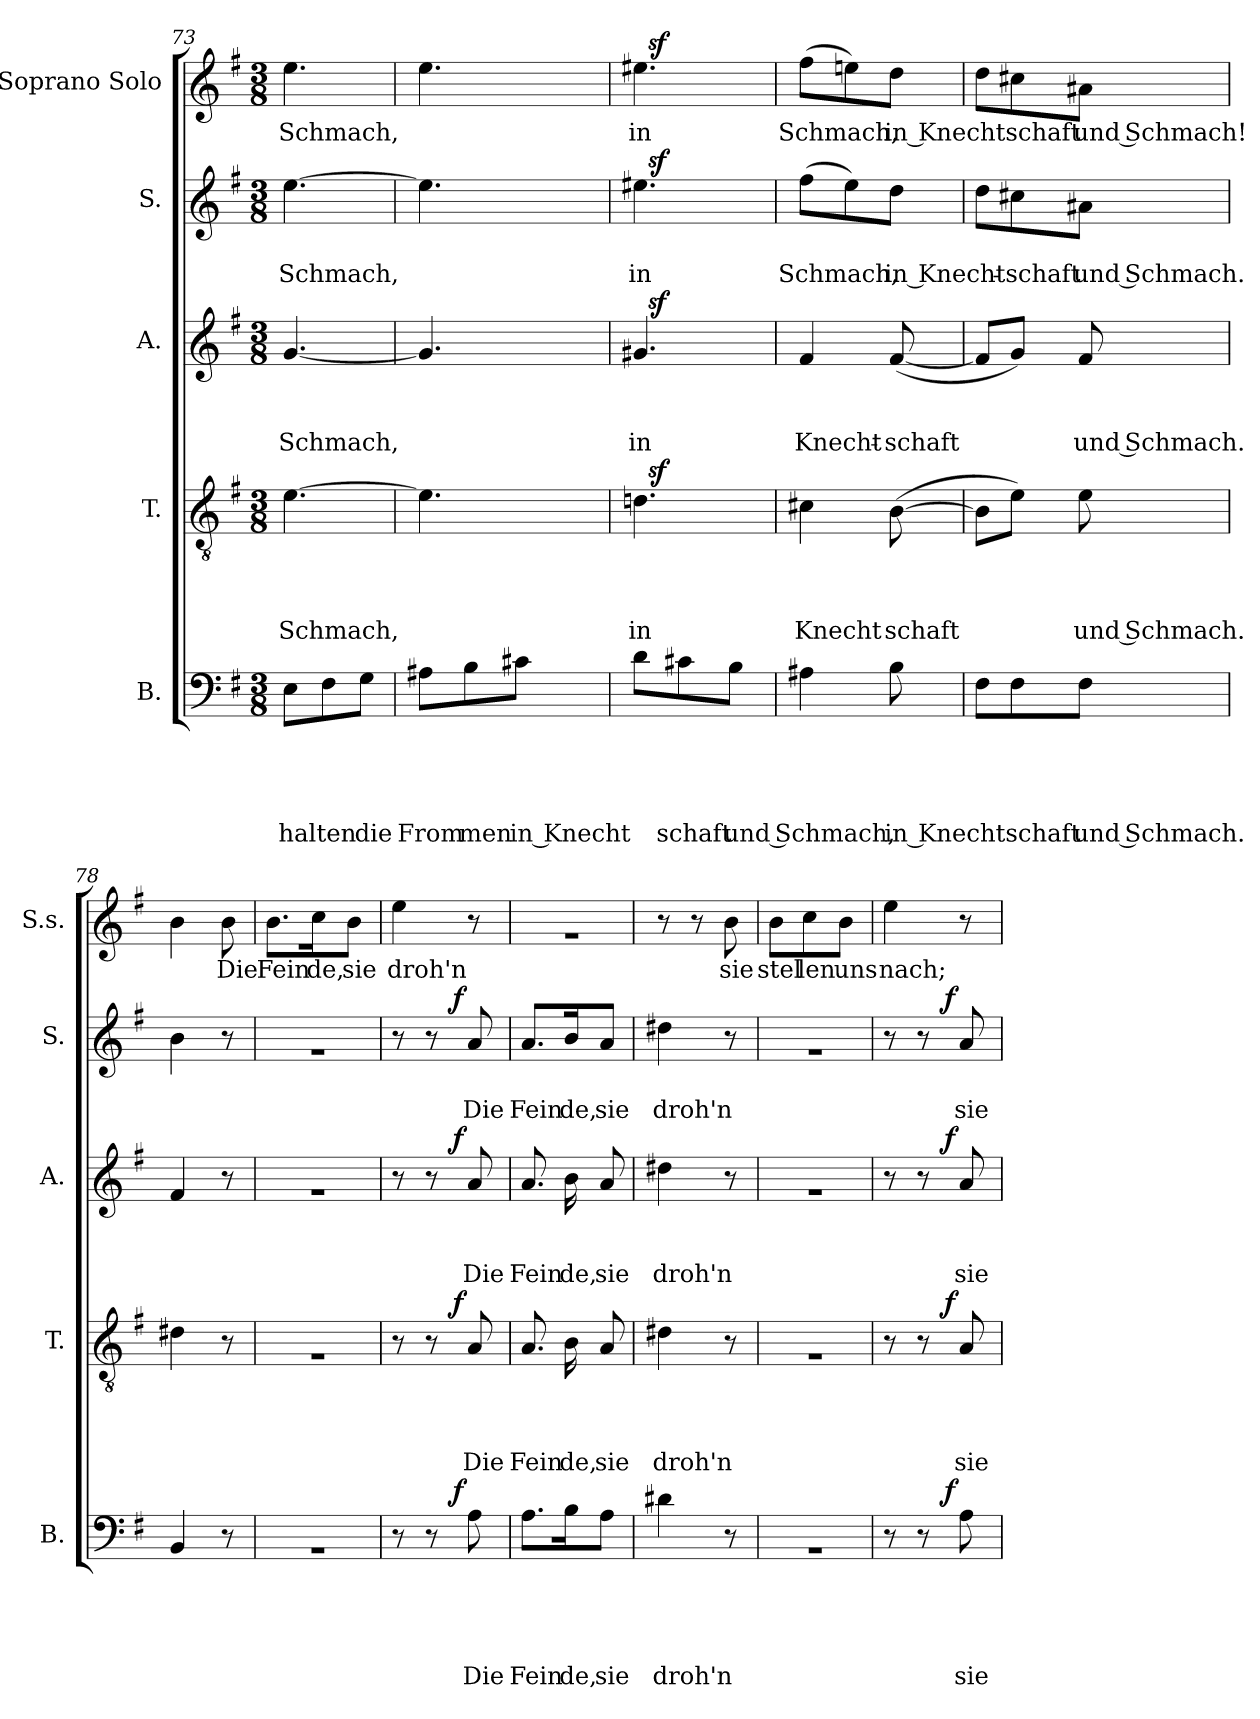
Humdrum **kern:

**kern	**text	**text	**text	**text	**text	**dynam	**kern	**text	**text	**text	**text	**dynam	**kern	**text	**text	**text	**dynam	**kern	**text	**text	**dynam	**kern	**text	**dynam
*part5	*part5	*part5	*part5	*part5	*part5	*part5	*part4	*part4	*part4	*part4	*part4	*part4	*part3	*part3	*part3	*part3	*part3	*part2	*part2	*part2	*part2	*part1	*part1	*part1
*staff5	*staff5	*staff5	*staff5	*staff5	*staff5	*staff5	*staff4	*staff4	*staff4	*staff4	*staff4	*staff4	*staff3	*staff3	*staff3	*staff3	*staff3	*staff2	*staff2	*staff2	*staff2	*staff1	*staff1	*staff1
*I"B.	*	*	*	*	*	*	*I"T.	*	*	*	*	*	*I"A.	*	*	*	*	*I"S.	*	*	*	*I"Soprano Solo	*	*
*I'B.	*	*	*	*	*	*	*I'T.	*	*	*	*	*	*I'A.	*	*	*	*	*I'S.	*	*	*	*I'S.s.	*	*
*clefF4	*	*	*	*	*	*	*clefGv2	*	*	*	*	*	*clefG2	*	*	*	*	*clefG2	*	*	*	*clefG2	*	*
*k[f#]	*	*	*	*	*	*	*k[f#]	*	*	*	*	*	*k[f#]	*	*	*	*	*k[f#]	*	*	*	*k[f#]	*	*
*G:	*	*	*	*	*	*	*G:	*	*	*	*	*	*G:	*	*	*	*	*G:	*	*	*	*G:	*	*
*M3/8	*	*	*	*	*	*	*M3/8	*	*	*	*	*	*M3/8	*	*	*	*	*M3/8	*	*	*	*M3/8	*	*
=73	=73	=73	=73	=73	=73	=73	=73	=73	=73	=73	=73	=73	=73	=73	=73	=73	=73	=73	=73	=73	=73	=73	=73	=73
!	!	!	!	!	!LO:LY:b	!	!	!	!	!	!LO:LY:b	!	!	!	!	!LO:LY:b	!	!	!	!LO:LY:b	!	!	!LO:LY:b	!
8E\L	.	.	.	.	hal	.	[<4.e\	.	.	.	Schmach,	.	[<4.g/	.	.	Schmach,	.	[<4.ee\	.	Schmach,	.	4.ee\	Schmach,	.
!	!	!	!	!	!LO:LY:b	!	!	!	!	!	!	!	!	!	!	!	!	!	!	!	!	!	!	!
8F#\	.	.	.	.	ten	.	.	.	.	.	.	.	.	.	.	.	.	.	.	.	.	.	.	.
!	!	!	!	!	!LO:LY:b	!	!	!	!	!	!	!	!	!	!	!	!	!	!	!	!	!	!	!
8G\J	.	.	.	.	die	.	.	.	.	.	.	.	.	.	.	.	.	.	.	.	.	.	.	.
!!LO:LB:g=z
=74	=74	=74	=74	=74	=74	=74	=74	=74	=74	=74	=74	=74	=74	=74	=74	=74	=74	=74	=74	=74	=74	=74	=74	=74
!	!	!	!	!	!LO:LY:b	!	!	!	!	!	!	!	!	!	!	!	!	!	!	!	!	!	!	!
8A#X\L	.	.	.	.	From	.	4.e\]	.	.	.	.	.	4.g/]	.	.	.	.	4.ee\]	.	.	.	4.ee\	.	.
!	!	!	!	!	!LO:LY:b	!	!	!	!	!	!	!	!	!	!	!	!	!	!	!	!	!	!	!
8B\	.	.	.	.	men	.	.	.	.	.	.	.	.	.	.	.	.	.	.	.	.	.	.	.
!	!	!	!	!	!LO:LY:b	!	!	!	!	!	!	!	!	!	!	!	!	!	!	!	!	!	!	!
8c#X\J	.	.	.	.	in Knecht	.	.	.	.	.	.	.	.	.	.	.	.	.	.	.	.	.	.	.
=75	=75	=75	=75	=75	=75	=75	=75	=75	=75	=75	=75	=75	=75	=75	=75	=75	=75	=75	=75	=75	=75	=75	=75	=75
!	!	!	!	!	!	!	!	!	!	!	!LO:LY:b	!	!	!	!	!LO:LY:b	!	!	!	!LO:LY:b	!	!	!LO:LY:b	!
*	*	*	*	*	*	*	*^	*	*	*	*	*	*^	*	*	*	*	*^	*	*	*	*^	*	*
8d\L	.	.	.	.	.	.	4.dn\	32ryy	.	.	.	in	.	4.g#X/	32ryy	.	.	in	.	4.ee#X\	32ryy	.	in	.	4.ee#X\	32ryy	in	.
!	!	!	!	!	!	!	!	!	!	!	!	!	!LO:DY:a	!	!	!	!	!	!LO:DY:a	!	!	!	!	!LO:DY:a	!	!	!	!LO:DY:a
.	.	.	.	.	.	.	.	4ryy	.	.	.	.	sf	.	4ryy	.	.	.	sf	.	4ryy	.	.	sf	.	4ryy	.	sf
!	!	!	!	!	!LO:LY:b	!	!	!	!	!	!	!	!	!	!	!	!	!	!	!	!	!	!	!	!	!	!	!
8c#X\	.	.	.	.	schaft	.	.	.	.	.	.	.	.	.	.	.	.	.	.	.	.	.	.	.	.	.	.	.
!	!	!	!	!	!LO:LY:b	!	!	!	!	!	!	!	!	!	!	!	!	!	!	!	!	!	!	!	!	!	!	!
8B\J	.	.	.	.	und Schmach,	.	.	.	.	.	.	.	.	.	.	.	.	.	.	.	.	.	.	.	.	.	.	.
.	.	.	.	.	.	.	.	16.ryy	.	.	.	.	.	.	16.ryy	.	.	.	.	.	16.ryy	.	.	.	.	16.ryy	.	.
=76	=76	=76	=76	=76	=76	=76	=76	=76	=76	=76	=76	=76	=76	=76	=76	=76	=76	=76	=76	=76	=76	=76	=76	=76	=76	=76	=76	=76
!	!	!	!	!	!	!	!	!	!	!	!	!LO:LY:b	!	!	!	!	!	!LO:LY:b	!	!	!	!	!LO:LY:b	!	!	!	!LO:LY:b	!
*	*	*	*	*	*	*	*v	*v	*	*	*	*	*	*	*	*	*	*	*	*v	*v	*	*	*	*v	*v	*	*
*	*	*	*	*	*	*	*	*	*	*	*	*	*v	*v	*	*	*	*	*	*	*	*	*	*	*
4A#X\	.	.	.	.	.	.	4c#X\	.	.	.	Knecht	.	4f#/	.	.	Knecht-	.	(>8ff#\L	.	Schmach,	.	(>8ff#\L	Schmach,	.
.	.	.	.	.	.	.	.	.	.	.	.	.	.	.	.	.	.	8ee\)	.	.	.	8een\)	.	.
!	!	!	!	!	!LO:LY:b	!	!	!	!	!	!LO:LY:b	!	!	!	!	!LO:LY:b	!	!	!	!LO:LY:b	!	!	!LO:LY:b	!
8B\	.	.	.	.	in Knecht	.	(>[>8B\	.	.	.	schaft	.	(<[<8f#/	.	.	-schaft	.	8dd\J	.	in Knecht-	.	8dd\J	in Knecht	.
=77	=77	=77	=77	=77	=77	=77	=77	=77	=77	=77	=77	=77	=77	=77	=77	=77	=77	=77	=77	=77	=77	=77	=77	=77
8F#\L	.	.	.	.	.	.	8B\L]	.	.	.	.	.	8f#/L]	.	.	.	.	8dd\L	.	.	.	8dd\L	.	.
!	!	!	!	!	!LO:LY:b	!	!	!	!	!	!	!	!	!	!	!	!	!	!	!LO:LY:b	!	!	!LO:LY:b	!
8F#\	.	.	.	.	schaft	.	8e\J)	.	.	.	.	.	8g/J)	.	.	.	.	8cc#X\	.	-schaft	.	8cc#X\	schaft	.
!	!	!	!	!	!LO:LY:b	!	!	!	!	!	!LO:LY:b	!	!	!	!	!LO:LY:b	!	!	!	!LO:LY:b	!	!	!LO:LY:b	!
8F#\J	.	.	.	.	und Schmach.	.	8e\	.	.	.	und Schmach.	.	8f#/	.	.	und Schmach.	.	8a#X\J	.	und Schmach.	.	8a#X\J	und Schmach!	.
=78	=78	=78	=78	=78	=78	=78	=78	=78	=78	=78	=78	=78	=78	=78	=78	=78	=78	=78	=78	=78	=78	=78	=78	=78
4BB/	.	.	.	.	.	.	4d#X\	.	.	.	.	.	4f#/	.	.	.	.	4b\	.	.	.	4b\	.	.
!	!	!	!	!	!	!	!	!	!	!	!	!	!	!	!	!	!	!	!	!	!	!	!LO:LY:b	!
8r	.	.	.	.	.	.	8r	.	.	.	.	.	8r	.	.	.	.	8r	.	.	.	8b\	Die	.
=79	=79	=79	=79	=79	=79	=79	=79	=79	=79	=79	=79	=79	=79	=79	=79	=79	=79	=79	=79	=79	=79	=79	=79	=79
!LO:N:vis=1	!	!	!	!	!	!	!LO:N:vis=1	!	!	!	!	!	!LO:N:vis=1	!	!	!	!	!LO:N:vis=1	!	!	!	!	!LO:LY:b	!
4.rC	.	.	.	.	.	.	4.rA	.	.	.	.	.	4.ra	.	.	.	.	4.ra	.	.	.	8.b\L	Fein	.
!	!	!	!	!	!	!	!	!	!	!	!	!	!	!	!	!	!	!	!	!	!	!	!LO:LY:b	!
.	.	.	.	.	.	.	.	.	.	.	.	.	.	.	.	.	.	.	.	.	.	16cc\K	de,	.
!	!	!	!	!	!	!	!	!	!	!	!	!	!	!	!	!	!	!	!	!	!	!	!LO:LY:b	!
.	.	.	.	.	.	.	.	.	.	.	.	.	.	.	.	.	.	.	.	.	.	8b\J	sie	.
=80	=80	=80	=80	=80	=80	=80	=80	=80	=80	=80	=80	=80	=80	=80	=80	=80	=80	=80	=80	=80	=80	=80	=80	=80
!	!	!	!	!	!	!	!	!	!	!	!	!	!	!	!	!	!	!	!	!	!	!	!LO:LY:b	!
*^	*	*	*	*	*	*	*^	*	*	*	*	*	*^	*	*	*	*	*^	*	*	*	*	*	*
8r	8..ryy	.	.	.	.	.	.	8r	8..ryy	.	.	.	.	.	8r	8..ryy	.	.	.	.	8r	8..ryy	.	.	.	4ee\	droh'n	.
8r	.	.	.	.	.	.	.	8r	.	.	.	.	.	.	8r	.	.	.	.	.	8r	.	.	.	.	.	.	.
!	!	!	!	!	!	!	!LO:DY:a	!	!	!	!	!	!	!LO:DY:a	!	!	!	!	!	!LO:DY:a	!	!	!	!	!LO:DY:a	!	!	!
.	8ryy	.	.	.	.	.	f	.	8ryy	.	.	.	.	f	.	8ryy	.	.	.	f	.	8ryy	.	.	f	.	.	.
!	!	!	!	!	!	!LO:LY:b	!	!	!	!	!	!	!LO:LY:b	!	!	!	!	!	!LO:LY:b	!	!	!	!	!LO:LY:b	!	!	!	!
8A\	.	.	.	.	.	Die	.	8A/	.	.	.	.	Die	.	8a/	.	.	.	Die	.	8a/	.	.	Die	.	8r	.	.
.	32ryy	.	.	.	.	.	.	.	32ryy	.	.	.	.	.	.	32ryy	.	.	.	.	.	32ryy	.	.	.	.	.	.
!!LO:LB:g=z
=81	=81	=81	=81	=81	=81	=81	=81	=81	=81	=81	=81	=81	=81	=81	=81	=81	=81	=81	=81	=81	=81	=81	=81	=81	=81	=81	=81	=81
!	!	!	!	!	!	!LO:LY:b	!	!	!	!	!	!	!LO:LY:b	!	!	!	!	!	!LO:LY:b	!	!	!	!	!LO:LY:b	!	!LO:N:vis=1	!	!
*v	*v	*	*	*	*	*	*	*	*	*	*	*	*	*	*v	*v	*	*	*	*	*v	*v	*	*	*	*	*	*
*	*	*	*	*	*	*	*v	*v	*	*	*	*	*	*	*	*	*	*	*	*	*	*	*	*	*
8.A\L	.	.	.	.	Fein	.	8.A/	.	.	.	Fein	.	8.a/	.	.	Fein	.	8.a/L	.	Fein	.	4.ra	.	.
!	!	!	!	!	!LO:LY:b	!	!	!	!	!	!LO:LY:b	!	!	!	!	!LO:LY:b	!	!	!	!LO:LY:b	!	!	!	!
16B\K	.	.	.	.	de,	.	16B\	.	.	.	de,	.	16b\	.	.	de,	.	16b/K	.	de,	.	.	.	.
!	!	!	!	!	!LO:LY:b	!	!	!	!	!	!LO:LY:b	!	!	!	!	!LO:LY:b	!	!	!	!LO:LY:b	!	!	!	!
8A\J	.	.	.	.	sie	.	8A/	.	.	.	sie	.	8a/	.	.	sie	.	8a/J	.	sie	.	.	.	.
=82	=82	=82	=82	=82	=82	=82	=82	=82	=82	=82	=82	=82	=82	=82	=82	=82	=82	=82	=82	=82	=82	=82	=82	=82
!	!	!	!	!	!LO:LY:b	!	!	!	!	!	!LO:LY:b	!	!	!	!	!LO:LY:b	!	!	!	!LO:LY:b	!	!	!	!
4d#X\	.	.	.	.	droh'n	.	4d#X\	.	.	.	droh'n	.	4dd#X\	.	.	droh'n	.	4dd#X\	.	droh'n	.	8r	.	.
.	.	.	.	.	.	.	.	.	.	.	.	.	.	.	.	.	.	.	.	.	.	8r	.	.
!	!	!	!	!	!	!	!	!	!	!	!	!	!	!	!	!	!	!	!	!	!	!	!LO:LY:b	!
8r	.	.	.	.	.	.	8r	.	.	.	.	.	8r	.	.	.	.	8r	.	.	.	8b\	sie	.
=83	=83	=83	=83	=83	=83	=83	=83	=83	=83	=83	=83	=83	=83	=83	=83	=83	=83	=83	=83	=83	=83	=83	=83	=83
!LO:N:vis=1	!	!	!	!	!	!	!LO:N:vis=1	!	!	!	!	!	!LO:N:vis=1	!	!	!	!	!LO:N:vis=1	!	!	!	!	!LO:LY:b	!
4.rC	.	.	.	.	.	.	4.rA	.	.	.	.	.	4.ra	.	.	.	.	4.ra	.	.	.	8b\L	stel	.
!	!	!	!	!	!	!	!	!	!	!	!	!	!	!	!	!	!	!	!	!	!	!	!LO:LY:b	!
.	.	.	.	.	.	.	.	.	.	.	.	.	.	.	.	.	.	.	.	.	.	8cc\	len	.
!	!	!	!	!	!	!	!	!	!	!	!	!	!	!	!	!	!	!	!	!	!	!	!LO:LY:b	!
.	.	.	.	.	.	.	.	.	.	.	.	.	.	.	.	.	.	.	.	.	.	8b\J	uns	.
=84	=84	=84	=84	=84	=84	=84	=84	=84	=84	=84	=84	=84	=84	=84	=84	=84	=84	=84	=84	=84	=84	=84	=84	=84
!	!	!	!	!	!	!	!	!	!	!	!	!	!	!	!	!	!	!	!	!	!	!	!LO:LY:b	!
*^	*	*	*	*	*	*	*^	*	*	*	*	*	*^	*	*	*	*	*^	*	*	*	*	*	*
8r	8..ryy	.	.	.	.	.	.	8r	8..ryy	.	.	.	.	.	8r	8..ryy	.	.	.	.	8r	8..ryy	.	.	.	4ee\	nach;	.
8r	.	.	.	.	.	.	.	8r	.	.	.	.	.	.	8r	.	.	.	.	.	8r	.	.	.	.	.	.	.
!	!	!	!	!	!	!	!LO:DY:a	!	!	!	!	!	!	!LO:DY:a	!	!	!	!	!	!LO:DY:a	!	!	!	!	!LO:DY:a	!	!	!
.	8ryy	.	.	.	.	.	f	.	8ryy	.	.	.	.	f	.	8ryy	.	.	.	f	.	8ryy	.	.	f	.	.	.
!	!	!	!	!	!	!LO:LY:b	!	!	!	!	!	!	!LO:LY:b	!	!	!	!	!	!LO:LY:b	!	!	!	!	!LO:LY:b	!	!	!	!
8A\	.	.	.	.	.	sie	.	8A/	.	.	.	.	sie	.	8a/	.	.	.	sie	.	8a/	.	.	sie	.	8r	.	.
.	32ryy	.	.	.	.	.	.	.	32ryy	.	.	.	.	.	.	32ryy	.	.	.	.	.	32ryy	.	.	.	.	.	.
*v	*v	*	*	*	*	*	*	*	*	*	*	*	*	*	*v	*v	*	*	*	*	*v	*v	*	*	*	*	*	*
*	*	*	*	*	*	*	*v	*v	*	*	*	*	*	*	*	*	*	*	*	*	*	*	*	*	*
=	=	=	=	=	=	=	=	=	=	=	=	=	=	=	=	=	=	=	=	=	=	=	=	=
*-	*-	*-	*-	*-	*-	*-	*-	*-	*-	*-	*-	*-	*-	*-	*-	*-	*-	*-	*-	*-	*-	*-	*-	*-
